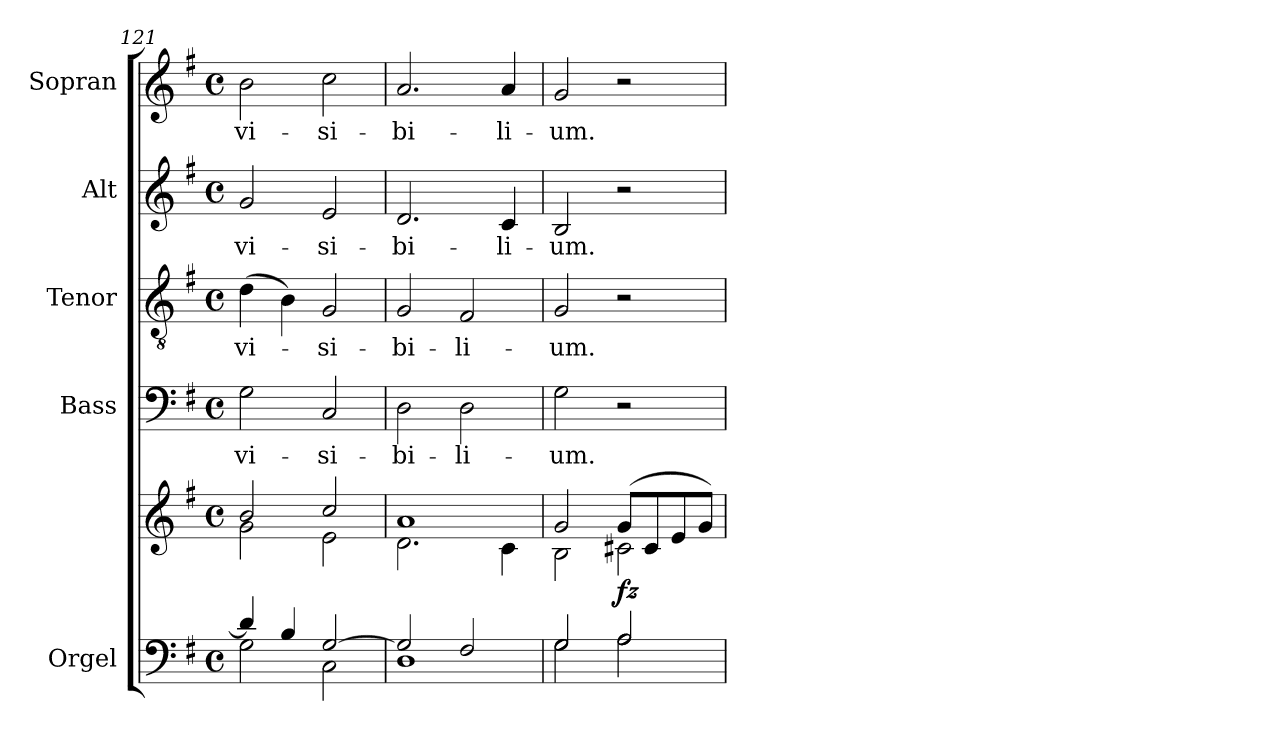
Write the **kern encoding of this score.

**kern	**kern	**dynam	**kern	**text	**kern	**text	**kern	**text	**kern	**text
*part5	*part5	*part5	*part4	*part4	*part3	*part3	*part2	*part2	*part1	*part1
*staff6	*staff5	*staff5/6	*staff4	*staff4	*staff3	*staff3	*staff2	*staff2	*staff1	*staff1
*I"Orgel	*	*	*I"Bass	*	*I"Tenor	*	*I"Alt	*	*I"Sopran	*
*I'Org.	*	*	*I'B.	*	*I'T.	*	*I'A.	*	*I'S.	*
*clefF4	*clefG2	*	*clefF4	*	*clefGv2	*	*clefG2	*	*clefG2	*
*k[f#]	*k[f#]	*	*k[f#]	*	*k[f#]	*	*k[f#]	*	*k[f#]	*
*G:	*G:	*	*G:	*	*G:	*	*G:	*	*G:	*
*M4/4	*M4/4	*	*M4/4	*	*M4/4	*	*M4/4	*	*M4/4	*
*met(c)	*met(c)	*	*met(c)	*	*met(c)	*	*met(c)	*	*met(c)	*
=121	=121	=121	=121	=121	=121	=121	=121	=121	=121	=121
*^	*^	*	*	*	*	*	*	*	*	*
!	!	!	!	!	!	!LO:LY:b	!	!LO:LY:b	!	!LO:LY:b	!	!LO:LY:b
4d/]	2G\	2b/	2g\	.	2G\	-vi-	(>4d\	-vi-	2g/	-vi-	2b\	-vi-
4B/	.	.	.	.	.	.	4B\)	.	.	.	.	.
!	!	!	!	!	!	!LO:LY:b	!	!LO:LY:b	!	!LO:LY:b	!	!LO:LY:b
[>2G/	2C\	2cc/	2e\	.	2C/	-si-	2G/	-si-	2e/	-si-	2cc\	-si-
=122	=122	=122	=122	=122	=122	=122	=122	=122	=122	=122	=122	=122
!	!	!	!	!	!	!LO:LY:b	!	!LO:LY:b	!	!LO:LY:b	!	!LO:LY:b
2G/]	1D	1a	2.d\	.	2D\	-bi-	2G/	-bi-	2.d/	-bi-	2.a/	-bi-
!	!	!	!	!	!	!LO:LY:b	!	!LO:LY:b	!	!	!	!
2F#/	.	.	.	.	2D\	-li-	2F#/	-li-	.	.	.	.
!	!	!	!	!	!	!	!	!	!	!LO:LY:b	!	!LO:LY:b
.	.	.	4c\	.	.	.	.	.	4c/	-li-	4a/	-li-
=123	=123	=123	=123	=123	=123	=123	=123	=123	=123	=123	=123	=123
!	!	!	!	!	!	!LO:LY:b	!	!LO:LY:b	!	!LO:LY:b	!	!LO:LY:b
2G/	2G\	2g/	2B\	.	2G\	-um.	2G/	-um.	2B/	-um.	2g/	-um.
!	!	!	!	!LO:DY:b	!	!	!	!	!	!	!	!
2A/	2A\	(>8g/L	2c#X\	fz	2r	.	2r	.	2r	.	2r	.
.	.	8c#/	.	.	.	.	.	.	.	.	.	.
.	.	8e/	.	.	.	.	.	.	.	.	.	.
.	.	8g/J)	.	.	.	.	.	.	.	.	.	.
*v	*v	*	*	*	*	*	*	*	*	*	*	*
*	*v	*v	*	*	*	*	*	*	*	*	*
=	=	=	=	=	=	=	=	=	=	=
*-	*-	*-	*-	*-	*-	*-	*-	*-	*-	*-
